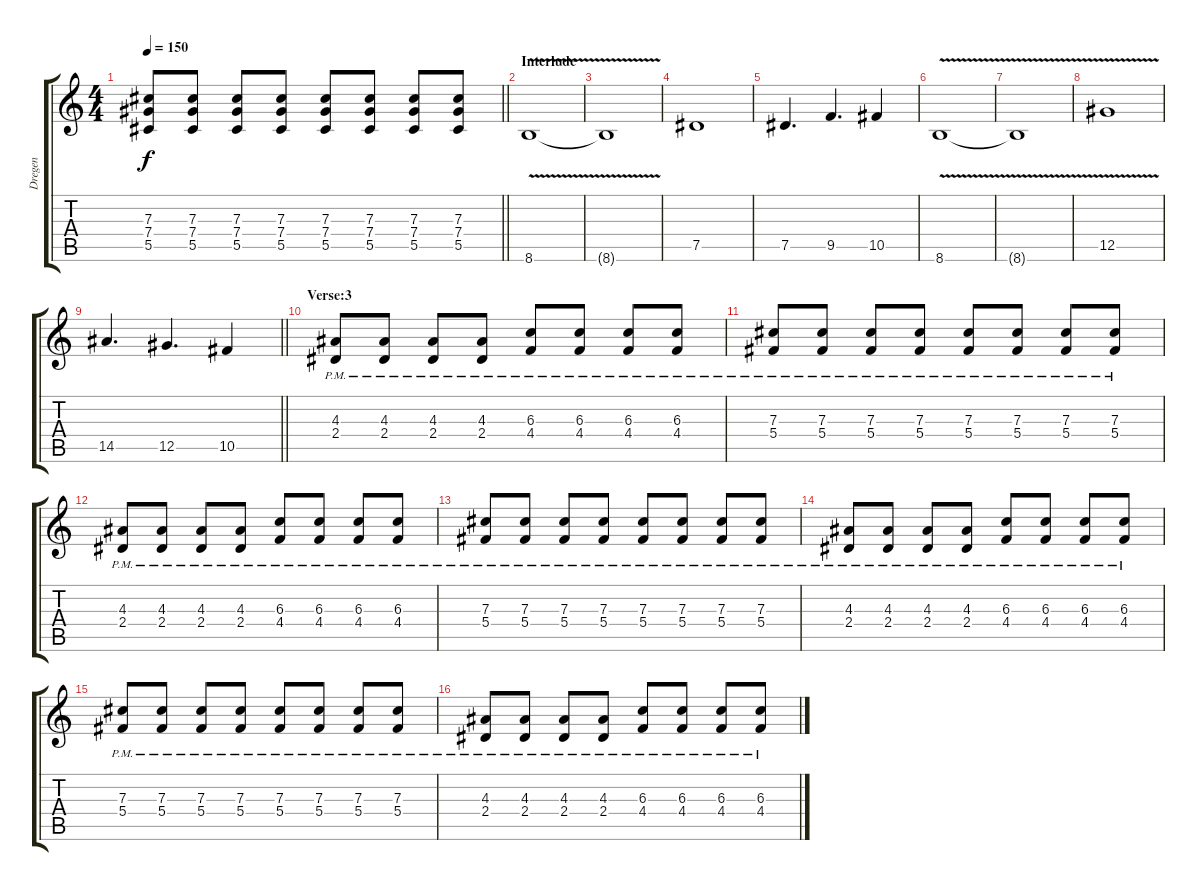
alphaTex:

\track ("Dregen" "Dregen") {instrument overdrivenguitar}
\staff {score tabs}
\tuning (Eb4 Bb3 Gb3 Db3 Ab2 Eb2) {hide}
\ts (4 4)
\tempo 150
\clef g2
\barLineRight lightlight
\ks c
(7.3 7.4 5.5).8{dy f} (7.3 7.4 5.5).8 (7.3 7.4 5.5).8 (7.3 7.4 5.5).8 (7.3 7.4 5.5).8 (7.3 7.4 5.5).8 (7.3 7.4 5.5).8 (7.3 7.4 5.5).8 |
\section ("" "Interlude")
8.6{v}.1 |
8.6{t}.1 |
7.5.1 |
7.5.4{d} 9.5.4{d} 10.5.4 |
8.6{v}.1 |
8.6{t}.1 |
12.5{v}.1 |
\barLineRight lightlight
14.5.4{d} 12.5.4{d} 10.5.4 |
\section ("" "Verse:3")
(4.3{pm} 2.4{pm}).8 (4.3{pm} 2.4{pm}).8 (4.3{pm} 2.4{pm}).8 (4.3{pm} 2.4{pm}).8 (6.3{pm} 4.4{pm}).8 (6.3{pm} 4.4{pm}).8 (6.3{pm} 4.4{pm}).8 (6.3{pm} 4.4{pm}).8 |
(7.3{pm} 5.4{pm}).8 (7.3{pm} 5.4{pm}).8 (7.3{pm} 5.4{pm}).8 (7.3{pm} 5.4{pm}).8 (7.3{pm} 5.4{pm}).8 (7.3{pm} 5.4{pm}).8 (7.3{pm} 5.4{pm}).8 (7.3{pm} 5.4{pm}).8 |
(4.3{pm} 2.4{pm}).8 (4.3{pm} 2.4{pm}).8 (4.3{pm} 2.4{pm}).8 (4.3{pm} 2.4{pm}).8 (6.3{pm} 4.4{pm}).8 (6.3{pm} 4.4{pm}).8 (6.3{pm} 4.4{pm}).8 (6.3{pm} 4.4{pm}).8 |
(7.3{pm} 5.4{pm}).8 (7.3{pm} 5.4{pm}).8 (7.3{pm} 5.4{pm}).8 (7.3{pm} 5.4{pm}).8 (7.3{pm} 5.4{pm}).8 (7.3{pm} 5.4{pm}).8 (7.3{pm} 5.4{pm}).8 (7.3{pm} 5.4{pm}).8 |
(4.3{pm} 2.4{pm}).8 (4.3{pm} 2.4{pm}).8 (4.3{pm} 2.4{pm}).8 (4.3{pm} 2.4{pm}).8 (6.3{pm} 4.4{pm}).8 (6.3{pm} 4.4{pm}).8 (6.3{pm} 4.4{pm}).8 (6.3{pm} 4.4{pm}).8 |
(7.3{pm} 5.4{pm}).8 (7.3{pm} 5.4{pm}).8 (7.3{pm} 5.4{pm}).8 (7.3{pm} 5.4{pm}).8 (7.3{pm} 5.4{pm}).8 (7.3{pm} 5.4{pm}).8 (7.3{pm} 5.4{pm}).8 (7.3{pm} 5.4{pm}).8 |
(4.3{pm} 2.4{pm}).8 (4.3{pm} 2.4{pm}).8 (4.3{pm} 2.4{pm}).8 (4.3{pm} 2.4{pm}).8 (6.3{pm} 4.4{pm}).8 (6.3{pm} 4.4{pm}).8 (6.3{pm} 4.4{pm}).8 (6.3{pm} 4.4{pm}).8
